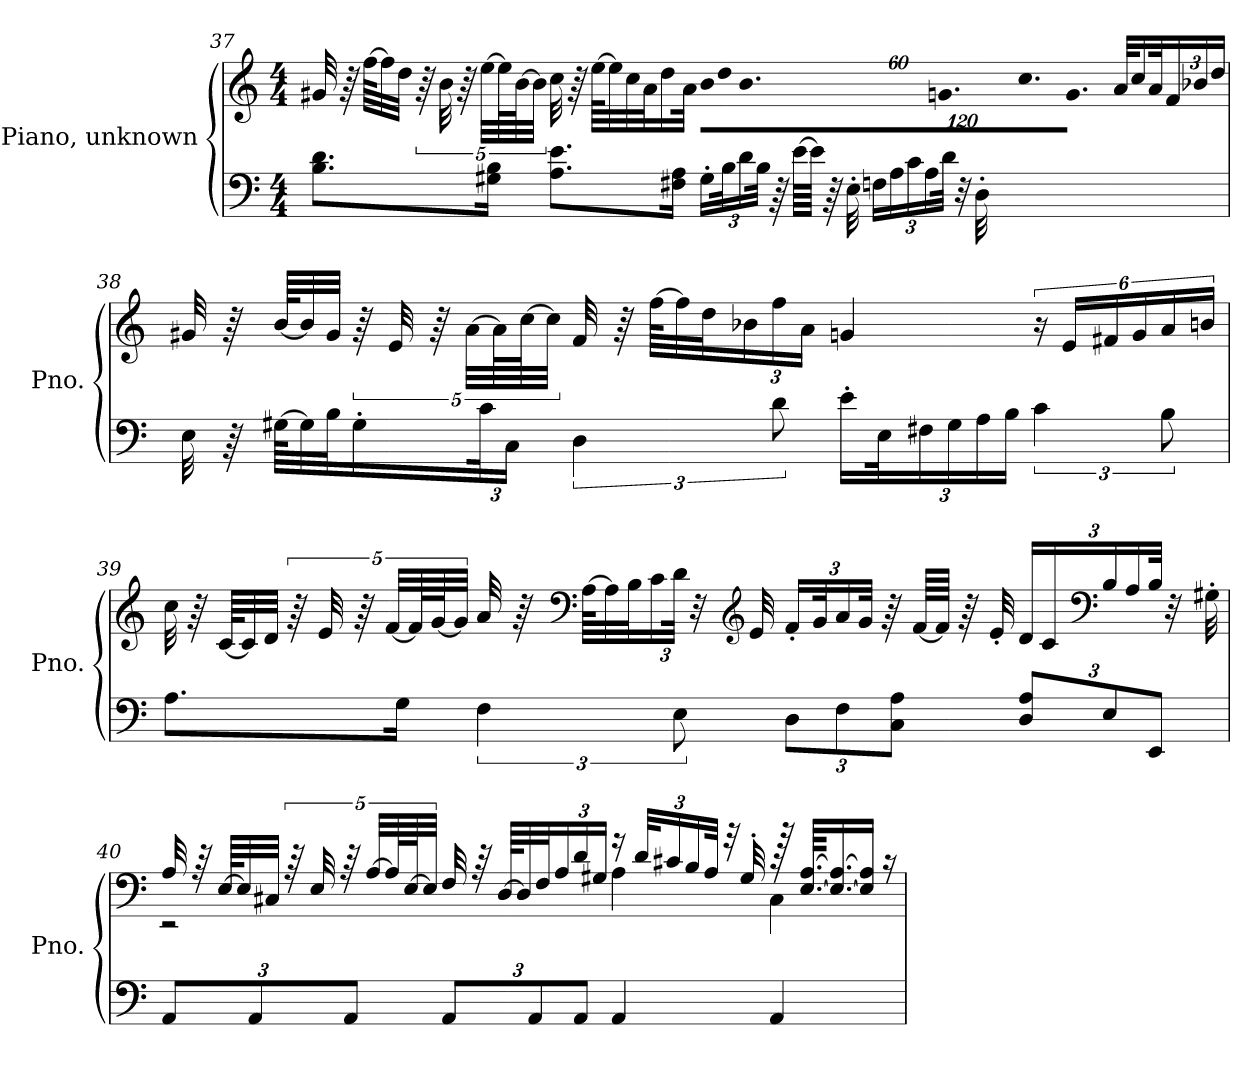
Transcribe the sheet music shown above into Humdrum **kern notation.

**kern	**kern
*part1	*part1
*staff2	*staff1
*I"Piano, unknown	*
*I'Pno.	*
!!LO:PB:g=z
*clefF4	*clefG2
*k[]	*k[]
*M4/4	*M4/4
=37	=37
8.B\ 8.d\L	32g#X/
.	64r
.	[64ff\KLLL
.	32ff\]
.	32dd\JJJ
.	80r
.	40b\
.	80r
.	[40ee\LLL
16G#X\ 16B\Jk	.
.	80ee\L]
.	[80b\J
.	40b\JJJ]
8.A\ 8.e\L	32cc\
.	64r
.	[64ee\KLLL
.	32ee\]
.	32cc\
.	32a\J
.	16dd\
16F#X\ 16A\Jk	.
.	32a\JJk
*	*Xbrackettup
!	!LO:N:vis=16
16G#'\LL	1920%107b\LL
!	!LO:N:vis=32
.	1920%53dd\L
*Xbrackettup	*
48B\K	.
24d\	36.b\
32B\JJk	36.gn\
64r	.
.	36.cc\
[64e\LLLL	.
64e\JJJJ]	.
64r	.
.	36.g\JJJ
32E'\	.
24Fn\LL	32a/KLL
.	16cc/
24A\	.
24c\	.
.	32a/K
24A\	24f/
48d\JJk	24b-X/
32r	.
.	24dd/JJ
32D'\	.
!!LO:LB:g=z
=38	=38
32E\	32g#X/
64r	64r
[64G#X\KLLL	[64b/KLLL
32G#\]	32b/]
32B\J	32g#/JJJ
*	*brackettup
16G#'\	80r
.	40e/
.	80r
.	[40a\LLL
48c\K	.
.	80a\L]
24C\JJ	.
.	[80cc\J
.	40cc\JJJ]
*brackettup	*
6D\	32f/
.	64r
.	[64ff\KLLL
.	32ff\]
.	32dd\J
*	*Xbrackettup
.	24b-X\
12d\	24ff\
.	24a\JJ
16e'\LL	4gn/
*Xbrackettup	*
48E\K	.
24F#X\	.
24G#\	.
24A\	.
24B\JJ	.
*brackettup	*brackettup
6c\	24r
.	24e/LL
.	24f#X/
*	*Xbrackettup
.	24g/
12B\	24a/
.	24bn/JJ
!!LO:LB:g=z
=39	=39
8.A\L	32cc\
.	64r
.	[64c/KLLL
.	32c/]
.	32d/JJJ
*	*brackettup
.	80r
.	40e/
.	80r
.	[40f/LLL
16G\Jk	.
.	80f/L]
.	[80g/J
.	40g/JJJ]
6F\	32a/
.	64r
*	*clefF4
.	[64A\KLLL
.	32A\]
.	32B\J
*	*Xbrackettup
.	24c\
12E\	48d\JJk
.	32r
*	*clefG2
.	32e/
*Xbrackettup	*
12D\L	16f'/LL
.	48g/K
12F\	24a/
.	32g/JJk
.	64r
12C\ 12A\J	.
.	[64f/LLLL
.	64f/JJJJ]
.	64r
.	32e'/
12D/ 12A/L	24d/LL
.	24c/
*	*clefF4
12E/	24B/
.	24A/
12EE/J	48B/JJk
.	32r
.	32G#X'\
!!LO:LB:g=z
=40	=40
*	*^
12AA/L	32A/	2r
.	64r	.
.	[64E/KLLL	.
.	32E/]	.
12AA/	.	.
.	32C#X/JJJ	.
*	*brackettup	*
.	80r	.
.	40E/	.
.	80r	.
12AA/J	.	.
.	[40A/LLL	.
.	80A/L]	.
.	[80E/J	.
.	40E/JJJ]	.
12AA/L	32F/	.
.	64r	.
.	[64D/KLLL	.
.	32D/]	.
12AA/	.	.
.	32F/J	.
*	*Xbrackettup	*
.	24A/	.
12AA/J	24d/	.
.	24G#X/JJ	.
4AA/	16r	4A\
.	48d/KLL	.
.	24c#X/	.
.	24B/	.
.	48A/JJk	.
.	32r	.
.	32G#'/	.
4AA/	128r	4C#\
.	[64.E/ [64.A/KKLL	.
.	16.E/_ 16.A/_	.
.	16E/] 16A/]JJ	.
.	16r	.
*	*v	*v
=	=
*-	*-
